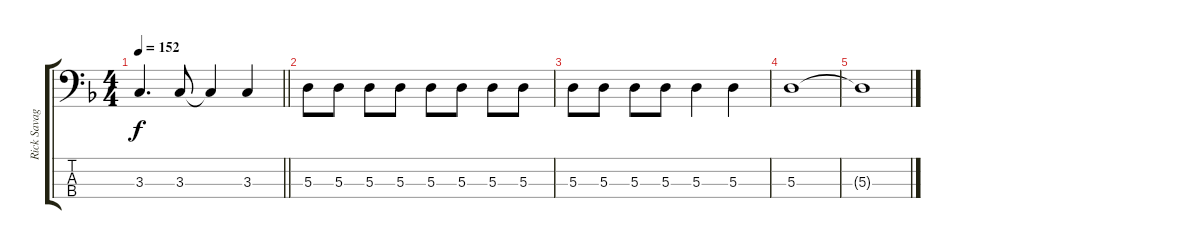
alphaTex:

\track ("Rick Savage" "Rick Savag") {instrument electricbassfinger}
\staff {score tabs}
\tuning (G2 D2 A1 E1) {hide}
\ts (4 4)
\tempo 152
\clef f4
\barLineRight lightlight
\ks dminor
3.3.4{d dy f} 3.3.8 3.3{t}.4 3.3.4 |
5.3.8 5.3.8 5.3.8 5.3.8 5.3.8 5.3.8 5.3.8 5.3.8 |
5.3.8 5.3.8 5.3.8 5.3.8 5.3.4 5.3.4 |
5.3.1 |
5.3{t}.1
